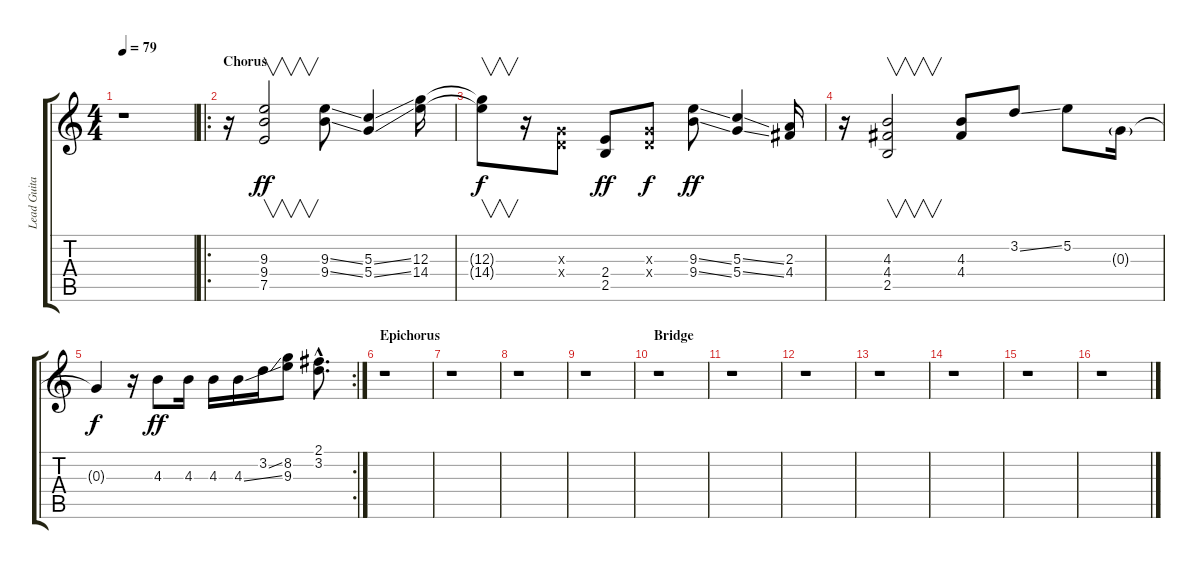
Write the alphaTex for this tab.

\track ("Lead Guitar Effects" "Lead Guita") {instrument electricguitarjazz}
\staff {score tabs}
\tuning (E4 B3 G3 D3 A2 E2) {hide}
\ts (4 4)
\tempo 79
\clef g2
\ks c
r.1{dy f} |
\ro
\section ("" "Chorus")
r.16 (9.3 9.4 7.5).2{v dy ff instrument overdrivenguitar} (9.3{ss} 9.4{ss}).8 (5.3{ss} 5.4{ss}).4 (12.3 14.4).16 |
(12.3{t} 14.4{t}).8{v dy f} r.16 (0.3{x} 0.4{x}).8 (2.4 2.5).8{dy ff} (0.3{x} 0.4{x}).8{dy f} (9.3{ss} 9.4{ss}).8{dy ff} (5.3{ss} 5.4{ss}).4 (2.3 4.4).16 |
r.16 (4.3 4.4 2.5).2{v} (4.3 4.4).8 3.2{ss}.8 5.2.8 0.3{g}.16 |
\rc 2
0.3{t}.4{dy f} r.16 4.3.8{dy ff} 4.3.16 4.3.16 4.3{ss}.16 3.2{ss}.16 (8.2 9.3).8 (2.1{hac} 3.2{hac}).8{d} |
\section ("" "Epichorus")
r.1 |
r.1 |
r.1 |
r.1 |
\section ("" "Bridge")
r.1 |
r.1 |
r.1 |
r.1 |
r.1 |
r.1 |
r.1
